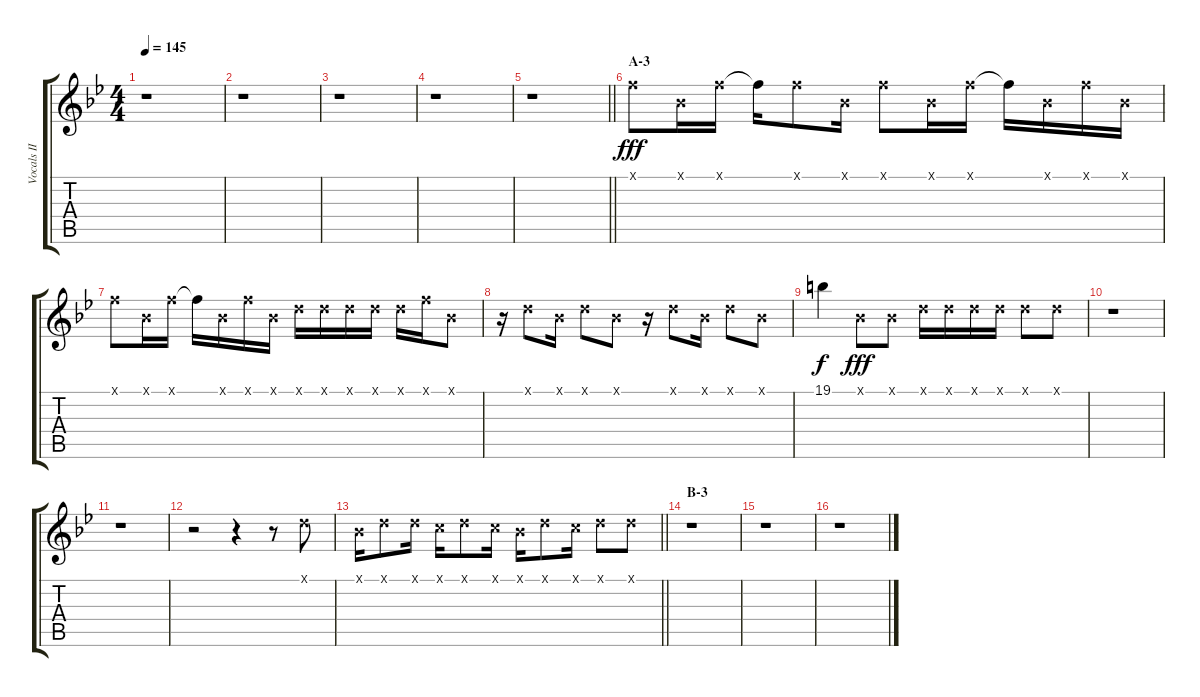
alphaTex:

\track ("Vocals II" "Vocals II") {instrument voiceoohs}
\staff {score tabs}
\tuning (E4 B3 G3 D3 A2 E2) {hide}
\ts (4 4)
\tempo 145
\clef g2
\ks bb
r.1{dy fff} |
r.1 |
r.1 |
r.1 |
\barLineRight lightlight
r.1 |
\section ("" "A-3")
13.1{x}.8 6.1{x}.16 13.1{x}.16 13.1{t}.16 13.1{x}.8 6.1{x}.16 13.1{x}.8 6.1{x}.16 13.1{x}.16 13.1{t}.16 6.1{x}.16 13.1{x}.16 6.1{x}.16 |
13.1{x}.8 6.1{x}.16 13.1{x}.16 13.1{t}.16 6.1{x}.16 13.1{x}.16 6.1{x}.16 10.1{x}.16 10.1{x}.16 10.1{x}.16 10.1{x}.16 10.1{x}.16 13.1{x}.16 6.1{x}.8 |
r.16 10.1{x}.8 6.1{x}.16 10.1{x}.8 6.1{x}.8 r.16 10.1{x}.8 6.1{x}.16 10.1{x}.8 6.1{x}.8 |
19.1.4{dy f instrument lead1square} 6.1{x}.8{dy fff instrument voiceoohs} 6.1{x}.8 10.1{x}.16 10.1{x}.16 10.1{x}.16 10.1{x}.16 10.1{x}.8 10.1{x}.8 |
r.1 |
r.1 |
r.2 r.4 r.8 10.1{x}.8 |
\barLineRight lightlight
6.1{x}.16 10.1{x}.8 10.1{x}.16 8.1{x}.16 10.1{x}.8 8.1{x}.16 6.1{x}.16 10.1{x}.8 8.1{x}.16 10.1{x}.8 10.1{x}.8 |
\section ("" "B-3")
r.1 |
r.1 |
r.1
